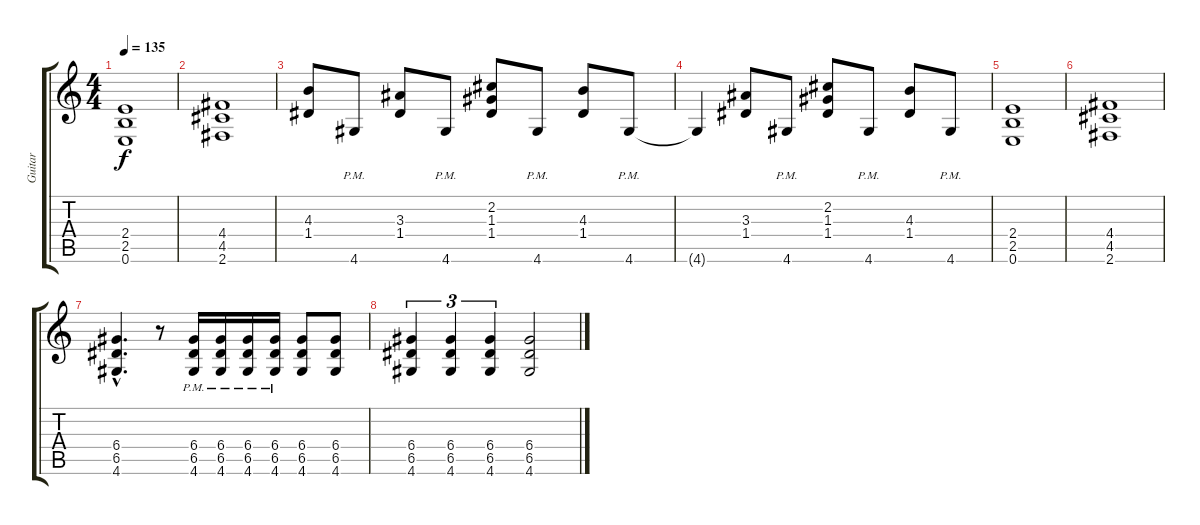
\track ("Guitar" "Guitar") {instrument distortionguitar}
\staff {score tabs}
\tuning (E4 B3 G3 D3 A2 E2) {hide}
\ts (4 4)
\tempo 135
\clef g2
\ks c
(2.4 2.5 0.6).1{dy f} |
(4.4 4.5 2.6).1 |
(4.3 1.4).8 4.6{pm}.8 (3.3 1.4).8 4.6{pm}.8 (2.2 1.3 1.4).8 4.6{pm}.8 (4.3 1.4).8 4.6{pm}.8 |
4.6{t}.4 (3.3 1.4).8 4.6{pm}.8 (2.2 1.3 1.4).8 4.6{pm}.8 (4.3 1.4).8 4.6{pm}.8 |
(2.4 2.5 0.6).1 |
(4.4 4.5 2.6).1 |
(6.4{hac} 6.5{hac} 4.6{hac}).4{d} r.8 (6.4{pm} 6.5{pm} 4.6{pm}).16 (6.4{pm} 6.5{pm} 4.6{pm}).16 (6.4{pm} 6.5{pm} 4.6{pm}).16 (6.4{pm} 6.5{pm} 4.6{pm}).16 (6.4 6.5 4.6).8 (6.4 6.5 4.6).8 |
(6.4 6.5 4.6).4{tu (3 2)} (6.4 6.5 4.6).4{tu (3 2)} (6.4 6.5 4.6).4{tu (3 2)} (6.4 6.5 4.6).2
